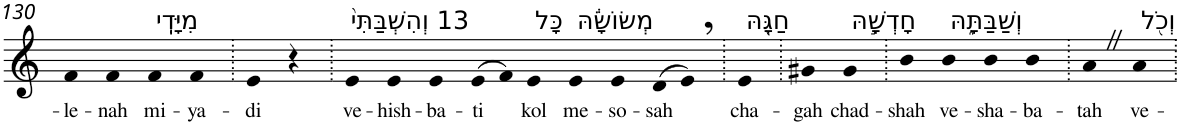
**kern	**text
*part1	*part1
*staff1	*staff1
*I"Piano	*
*I'Pno	*
!!LO:PB:g=z
*clefG2	*
*k[]	*
=130	=130
!	!LO:LY:b
4f	-le-
!	!LO:LY:b
4f	-nah
!LO:TX:a:t=מִיָּדִֽי	!
!	!LO:LY:b
4f	mi-
!	!LO:LY:b
4f	-ya-
=131.	=131.
!	!LO:LY:b
4e	-di
4r	.
=132.	=132.
!LO:TX:a:t=13 וְהִשְׁבַּתִּי֙	!
!	!LO:LY:b
4e	ve-
!	!LO:LY:b
4e	-hish-
!	!LO:LY:b
4e	-ba-
!	!LO:LY:b
(>8e	-ti
8f)	.
!LO:TX:a:t=כָּל	!
!	!LO:LY:b
4e	kol
!LO:TX:a:t=מְשׂוֹשָׂ֔הּ	!
!	!LO:LY:b
4e	me-
!	!LO:LY:b
4e	-so-
!	!LO:LY:b
(>8d	-sah
8e,)	.
=133.	=133.
!LO:TX:a:t=חַגָּ֖הּ	!
!	!LO:LY:b
4e	cha-
=134.	=134.
!	!LO:LY:b
4g#X	-gah
!LO:TX:a:t=חָדְשָׁ֣הּ	!
!	!LO:LY:b
4g#	chad-
=135.	=135.
!	!LO:LY:b
4b	-shah
!LO:TX:a:t=וְשַׁבַּתָּ֑הּ	!
!	!LO:LY:b
4b	ve-
!	!LO:LY:b
4b	-sha-
!	!LO:LY:b
4b	-ba-
=136.	=136.
!	!LO:LY:b
4aZ	-tah
!LO:TX:a:t=וְכֹ֖ל	!
!	!LO:LY:b
4a	ve-
=.	=.
*-	*-
